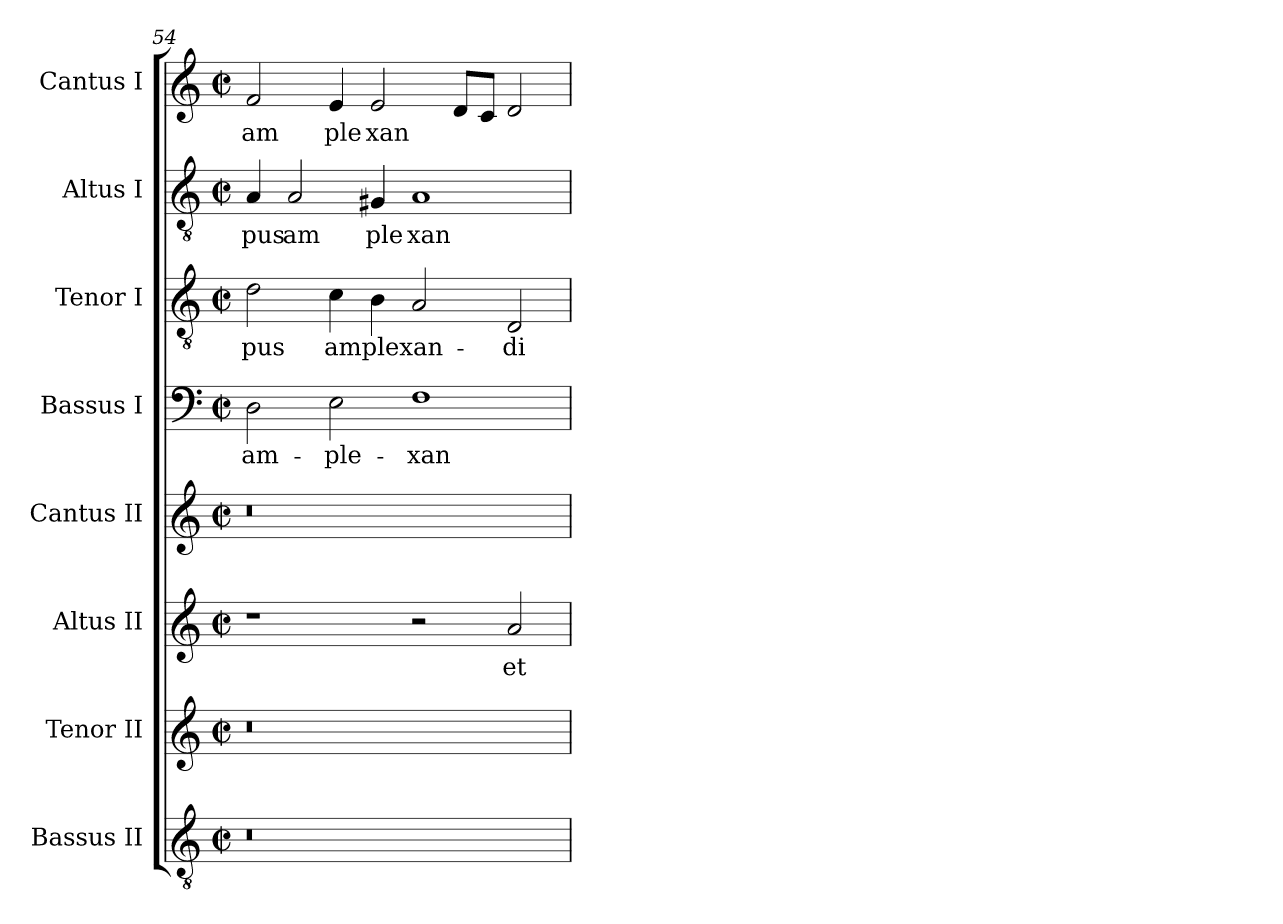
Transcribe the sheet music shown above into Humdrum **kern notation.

**kern	**kern	**kern	**text	**kern	**kern	**text	**kern	**text	**kern	**text	**kern	**text
*part8	*part7	*part6	*part6	*part5	*part4	*part4	*part3	*part3	*part2	*part2	*part1	*part1
*staff8	*staff7	*staff6	*staff6	*staff5	*staff4	*staff4	*staff3	*staff3	*staff2	*staff2	*staff1	*staff1
*I"Bassus II	*I"Tenor II	*I"Altus II	*	*I"Cantus II	*I"Bassus I	*	*I"Tenor I	*	*I"Altus I	*	*I"Cantus I	*
*clefGv2	*clefG2	*clefG2	*	*clefG2	*clefF4	*	*clefGv2	*	*clefGv2	*	*clefG2	*
*	*	*	*	*k[]	*	*	*	*	*	*	*	*
*	*	*	*	*C:	*	*	*	*	*	*	*	*
*M2/2	*M2/2	*M2/2	*	*M2/2	*M2/2	*	*M2/2	*	*M2/2	*	*M2/2	*
*met(c|)	*met(c|)	*met(c|)	*	*met(c|)	*met(c|)	*	*met(c|)	*	*met(c|)	*	*met(c|)	*
=54	=54	=54	=54	=54	=54	=54	=54	=54	=54	=54	=54	=54
!	!	!	!	!	!	!LO:LY:b:cj	!	!LO:LY:b:cj	!	!LO:LY:b:cj	!	!LO:LY:b:cj
0r	0r	1r	.	0r	2D\	am-	2d\	-pus	4A/	pus	2f/	am
!	!	!	!	!	!	!	!	!	!	!LO:LY:b:cj	!	!
.	.	.	.	.	.	.	.	.	2A/	am	.	.
!	!	!	!	!	!	!LO:LY:b:cj	!	!LO:LY:b	!	!	!	!LO:LY:b:cj
.	.	.	.	.	2E\	-ple-	4c\	amplexan-	.	.	4e/	ple
!	!	!	!	!	!	!	!	!	!	!LO:LY:b:cj	!	!LO:LY:b
.	.	.	.	.	.	.	4B\	.	4G#X/	ple	2e/	xan
!	!	!	!	!	!	!LO:LY:b:cj	!	!	!	!LO:LY:b:cj	!	!
.	.	2r	.	.	1F	-xan-	2A/	.	1A	xan	.	.
.	.	.	.	.	.	.	.	.	.	.	8d/L	.
.	.	.	.	.	.	.	.	.	.	.	8c/J	.
!	!	!	!LO:LY:b:cj	!	!	!	!	!LO:LY:b:cj	!	!	!	!
.	.	2a/	et	.	.	.	2D/	-di	.	.	2d/	.
=	=	=	=	=	=	=	=	=	=	=	=	=
*-	*-	*-	*-	*-	*-	*-	*-	*-	*-	*-	*-	*-
